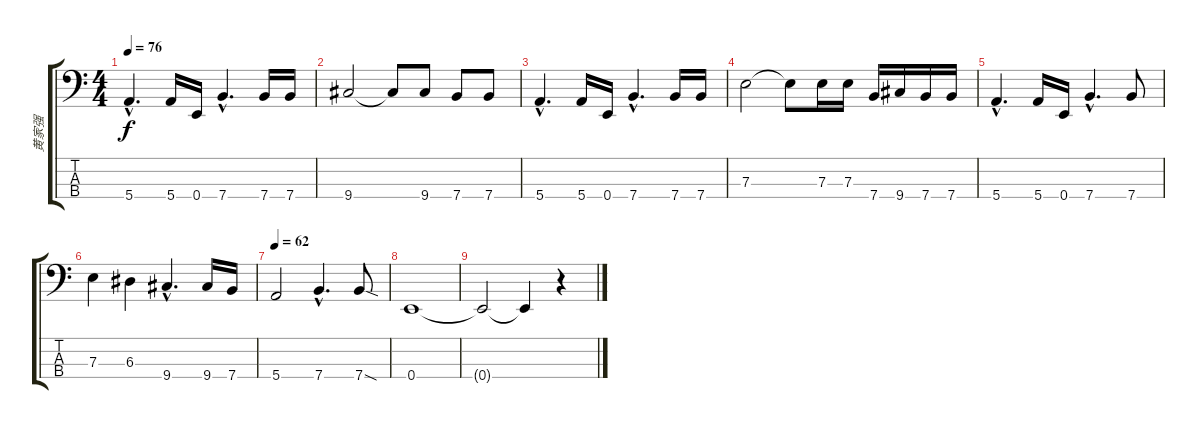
\track ("黄家强" "黄家强") {instrument electricbassfinger}
\staff {score tabs}
\tuning (G2 D2 A1 E1) {hide}
\ts (4 4)
\tempo 76
\clef f4
\ks c
5.4{hac}.4{d dy f} 5.4.16 0.4.16 7.4{hac}.4{d} 7.4.16 7.4.16 |
9.4.2 9.4{t}.8 9.4.8 7.4.8 7.4.8 |
5.4{hac}.4{d} 5.4.16 0.4.16 7.4{hac}.4{d} 7.4.16 7.4.16 |
7.3.2 7.3{t}.8 7.3.16 7.3.16 7.4.16 9.4.16 7.4.16 7.4.16 |
5.4{hac}.4{d} 5.4.16 0.4.16 7.4{hac}.4{d} 7.4.8 |
7.3.4 6.3.4 9.4{hac}.4{d} 9.4.16 7.4.16 |
\tempo 62
5.4.2 7.4{hac}.4{d} 7.4{sod}.8 |
0.4.1 |
0.4{t}.2 0.4{t}.4 r.4
